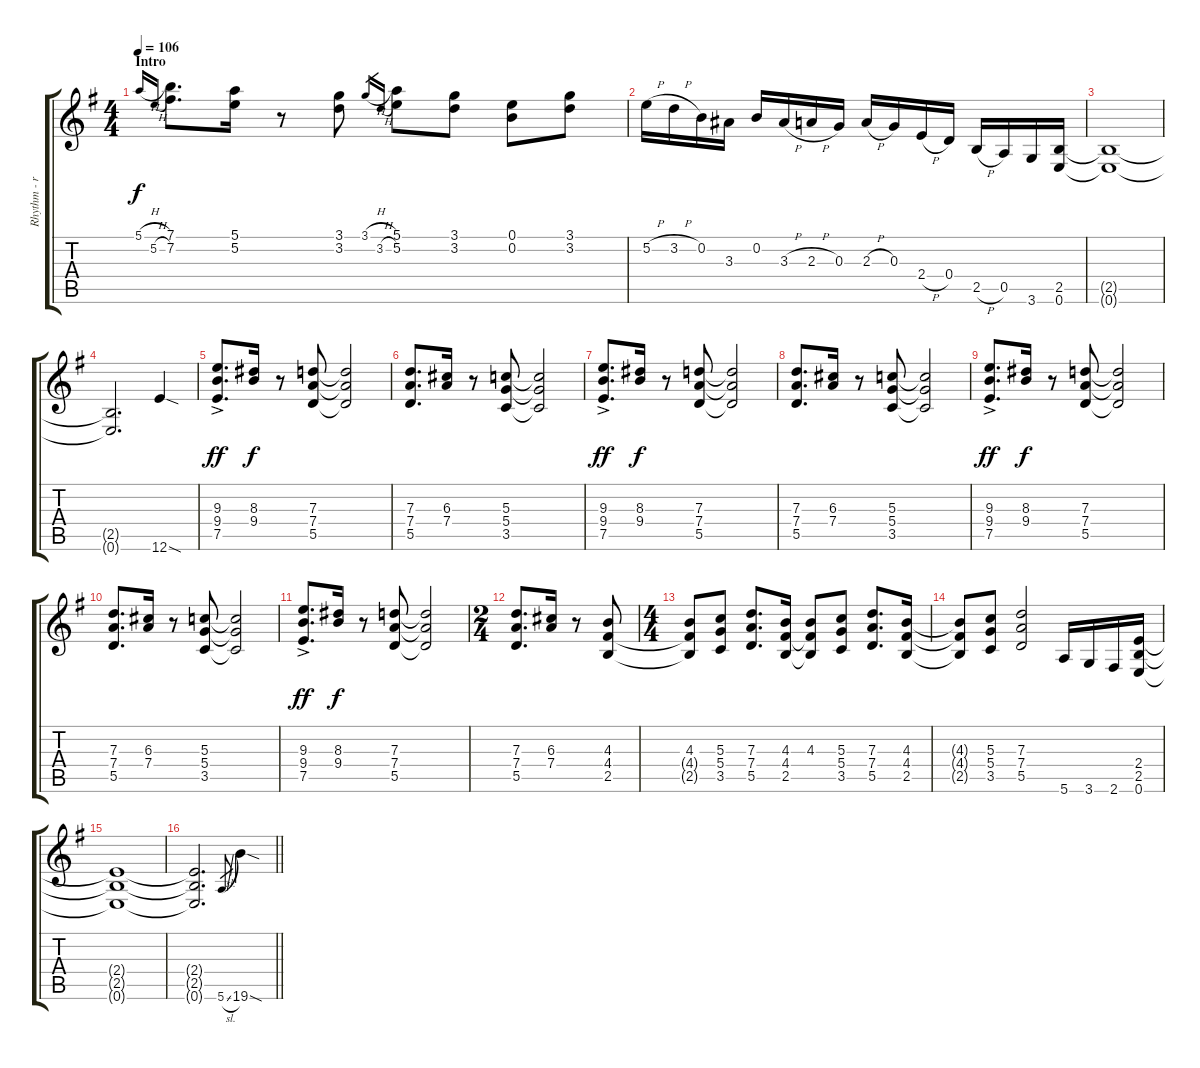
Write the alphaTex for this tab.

\track ("Rhythm - right" "Rhythm - r") {instrument distortionguitar}
\staff {score tabs}
\tuning (E4 B3 G3 D3 A2 E2) {hide}
\ts (4 4)
\section ("" "Intro")
\tempo 106
\clef g2
\ks g
5.1{h}.16{gr onbeat dy f instrument distortionguitar} 5.2{h}.16{gr onbeat} (7.1 7.2).8{d} (5.1 5.2).16 r.8 (3.1 3.2).8 3.1{h}.16{gr} 3.2{h}.16{gr} (5.1 5.2).8 (3.1 3.2).8 (0.1 0.2).8 (3.1 3.2).8 |
5.2{h}.16 3.2{h}.16 0.2.16 3.3.16 0.2.16 3.3{h}.16 2.3{h}.16 0.3.16 2.3{h}.16 0.3.16 2.4{h}.16 0.4.16 2.5{h}.16 0.5.16 3.6.16 (2.5 0.6).16 |
(2.5{t} 0.6{t}).1 |
(2.5{t} 0.6{t}).2{d} 12.6{sod}.4 |
(9.3{ac} 9.4{ac} 7.5{ac}).8{d dy ff} (8.3 9.4).16{dy f} r.8 (7.3 7.4 5.5).8 (7.3{t} 7.4{t} 5.5{t}).2 |
(7.3 7.4 5.5).8{d} (6.3 7.4).16 r.8 (5.3 5.4 3.5).8 (5.3{t} 5.4{t} 3.5{t}).2 |
(9.3{ac} 9.4{ac} 7.5{ac}).8{d dy ff} (8.3 9.4).16{dy f} r.8 (7.3 7.4 5.5).8 (7.3{t} 7.4{t} 5.5{t}).2 |
(7.3 7.4 5.5).8{d} (6.3 7.4).16 r.8 (5.3 5.4 3.5).8 (5.3{t} 5.4{t} 3.5{t}).2 |
(9.3{ac} 9.4{ac} 7.5{ac}).8{d dy ff} (8.3 9.4).16{dy f} r.8 (7.3 7.4 5.5).8 (7.3{t} 7.4{t} 5.5{t}).2 |
(7.3 7.4 5.5).8{d} (6.3 7.4).16 r.8 (5.3 5.4 3.5).8 (5.3{t} 5.4{t} 3.5{t}).2 |
(9.3{ac} 9.4{ac} 7.5{ac}).8{d dy ff} (8.3 9.4).16{dy f} r.8 (7.3 7.4 5.5).8 (7.3{t} 7.4{t} 5.5{t}).2 |
\ts (2 4)
(7.3 7.4 5.5).8{d} (6.3 7.4).16 r.8 (4.3 4.4 2.5).8 |
\ts (4 4)
(4.3 4.4{t} 2.5{t}).8 (5.3 5.4 3.5).8 (7.3 7.4 5.5).8{d} (4.3 4.4 2.5).16 (4.3 4.4{t} 2.5{t}).8 (5.3 5.4 3.5).8 (7.3 7.4 5.5).8{d} (4.3 4.4 2.5).16 |
(4.3{t} 4.4{t} 2.5{t}).8 (5.3 5.4 3.5).8 (7.3 7.4 5.5).2 5.6.16 3.6.16 2.6.16 (2.4 2.5 0.6).16 |
(2.4{t} 2.5{t} 0.6{t}).1 |
\barLineRight lightlight
(2.4{t} 2.5{t} 0.6{t}).2{d} 5.6{sl}.8{gr} 19.6{sod}.4
